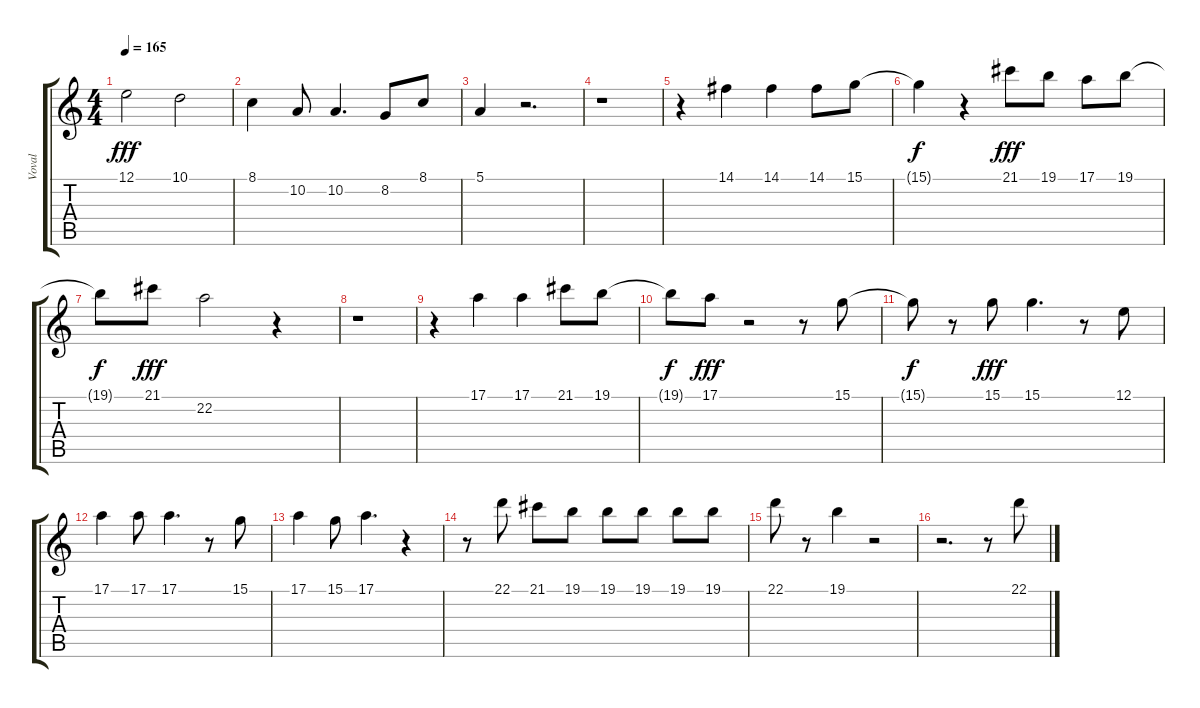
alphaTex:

\track ("Voval" "Voval") {instrument altosax}
\staff {score tabs}
\tuning (E4 B3 G3 D3 A2 E2) {hide}
\ts (4 4)
\tempo 165
\clef g2
\ks c
12.1.2{dy fff} 10.1.2 |
8.1.4 10.2.8 10.2.4{d} 8.2.8 8.1.8 |
5.1.4 r.2{d} |
r.1 |
r.4 14.1.4 14.1.4 14.1.8 15.1.8 |
15.1{t}.4{dy f} r.4 21.1.8{dy fff} 19.1.8 17.1.8 19.1.8 |
19.1{t}.8{dy f} 21.1.8{dy fff} 22.2.2 r.4 |
r.1 |
r.4 17.1.4 17.1.4 21.1.8 19.1.8 |
19.1{t}.8{dy f} 17.1.8{dy fff} r.2 r.8 15.1.8 |
15.1{t}.8{dy f} r.8 15.1.8{dy fff} 15.1.4{d} r.8 12.1.8 |
17.1.4 17.1.8 17.1.4{d} r.8 15.1.8 |
17.1.4 15.1.8 17.1.4{d} r.4 |
r.8 22.1.8 21.1.8 19.1.8 19.1.8 19.1.8 19.1.8 19.1.8 |
22.1.8 r.8 19.1.4 r.2 |
r.2{d} r.8 22.1.8
